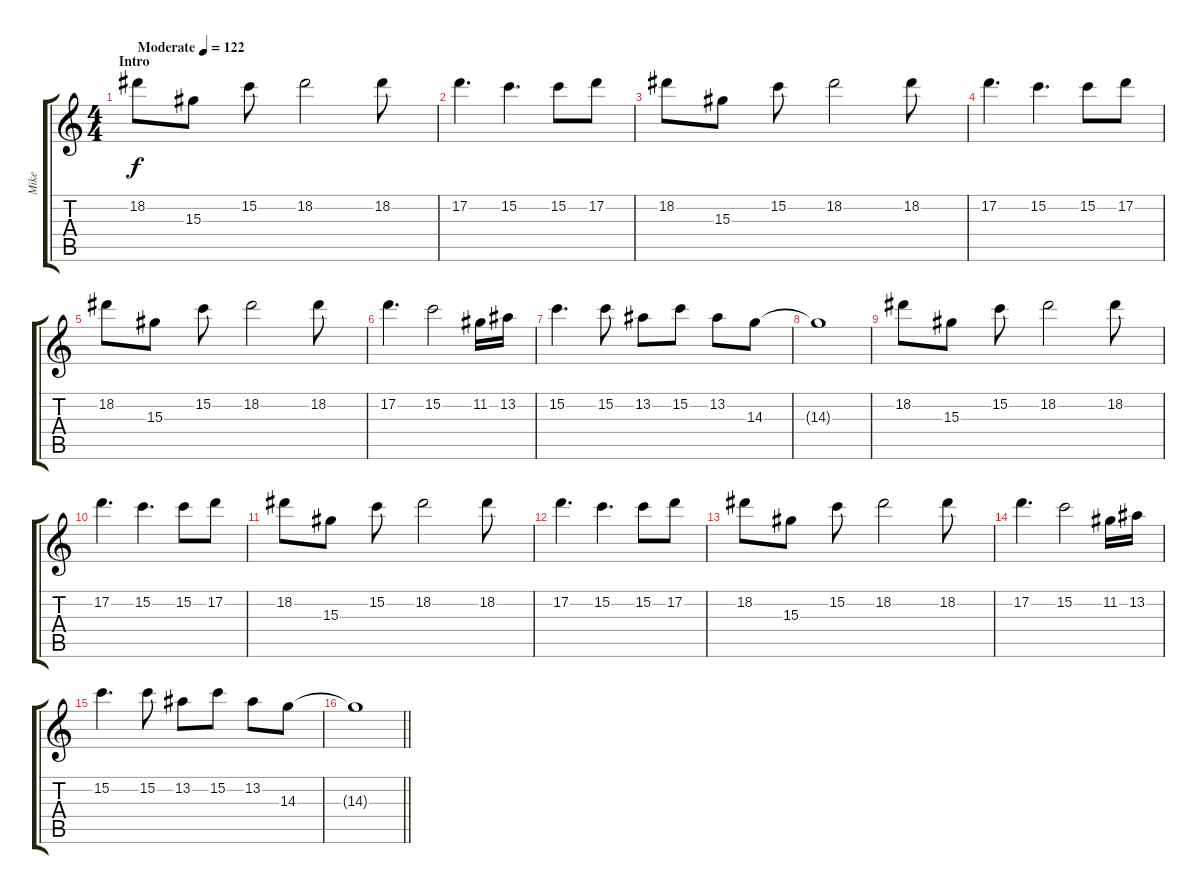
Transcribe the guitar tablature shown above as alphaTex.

\track ("Mike" "Mike") {instrument overdrivenguitar}
\staff {score tabs}
\tuning (D4 A3 F3 C3 G2 D2) {hide}
\ts (4 4)
\section ("" "Intro")
\tempo (122 "Moderate")
\clef g2
\ks c
18.2.8{dy f instrument overdrivenguitar} 15.3.8 15.2.8 18.2.2 18.2.8 |
17.2.4{d} 15.2.4{d} 15.2.8 17.2.8 |
18.2.8 15.3.8 15.2.8 18.2.2 18.2.8 |
17.2.4{d} 15.2.4{d} 15.2.8 17.2.8 |
18.2.8 15.3.8 15.2.8 18.2.2 18.2.8 |
17.2.4{d} 15.2.2 11.2.16 13.2.16 |
15.2.4{d} 15.2.8 13.2.8 15.2.8 13.2.8 14.3.8 |
14.3{t}.1 |
18.2.8 15.3.8 15.2.8 18.2.2 18.2.8 |
17.2.4{d} 15.2.4{d} 15.2.8 17.2.8 |
18.2.8 15.3.8 15.2.8 18.2.2 18.2.8 |
17.2.4{d} 15.2.4{d} 15.2.8 17.2.8 |
18.2.8 15.3.8 15.2.8 18.2.2 18.2.8 |
17.2.4{d} 15.2.2 11.2.16 13.2.16 |
15.2.4{d} 15.2.8 13.2.8 15.2.8 13.2.8 14.3.8 |
\barLineRight lightlight
14.3{t}.1
